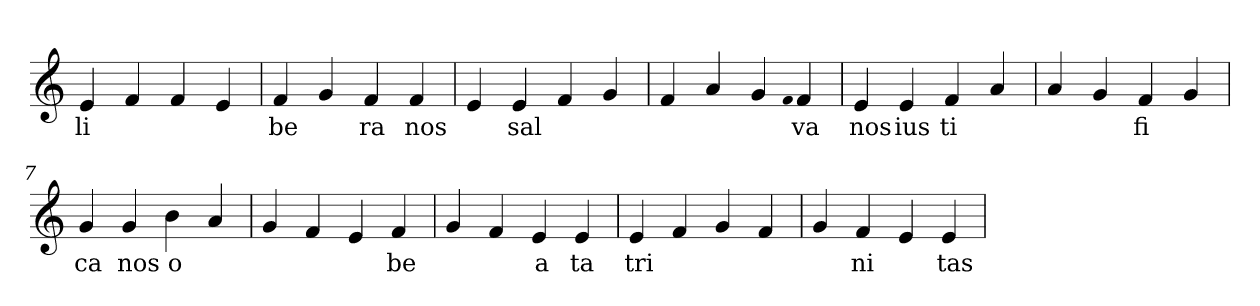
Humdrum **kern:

**kern	**text
*part1	*part1
*staff1	*staff1
*clefG2	*
=1	=1
4e	li
4f	.
4f	.
4e	.
=2	=2
4f	be
4g	.
4f	ra
4f	nos
=3	=3
4e	.
4e	sal
4f	.
4g	.
=4	=4
4f	.
4a	.
4g	.
qqf	.
4f	va
=5	=5
4e	nos
4e	ius
4f	ti
4a	.
=6	=6
4a	.
4g	.
4f	fi
4g	.
=7	=7
4g	ca
4g	nos
4b	o
4a	.
=8	=8
4g	.
4f	.
4e	.
4f	be
=9	=9
4g	.
4f	.
4e	a
4e	ta
=10	=10
4e	tri
4f	.
4g	.
4f	.
=11	=11
4g	.
4f	ni
4e	.
4e	tas
=	=
*-	*-
